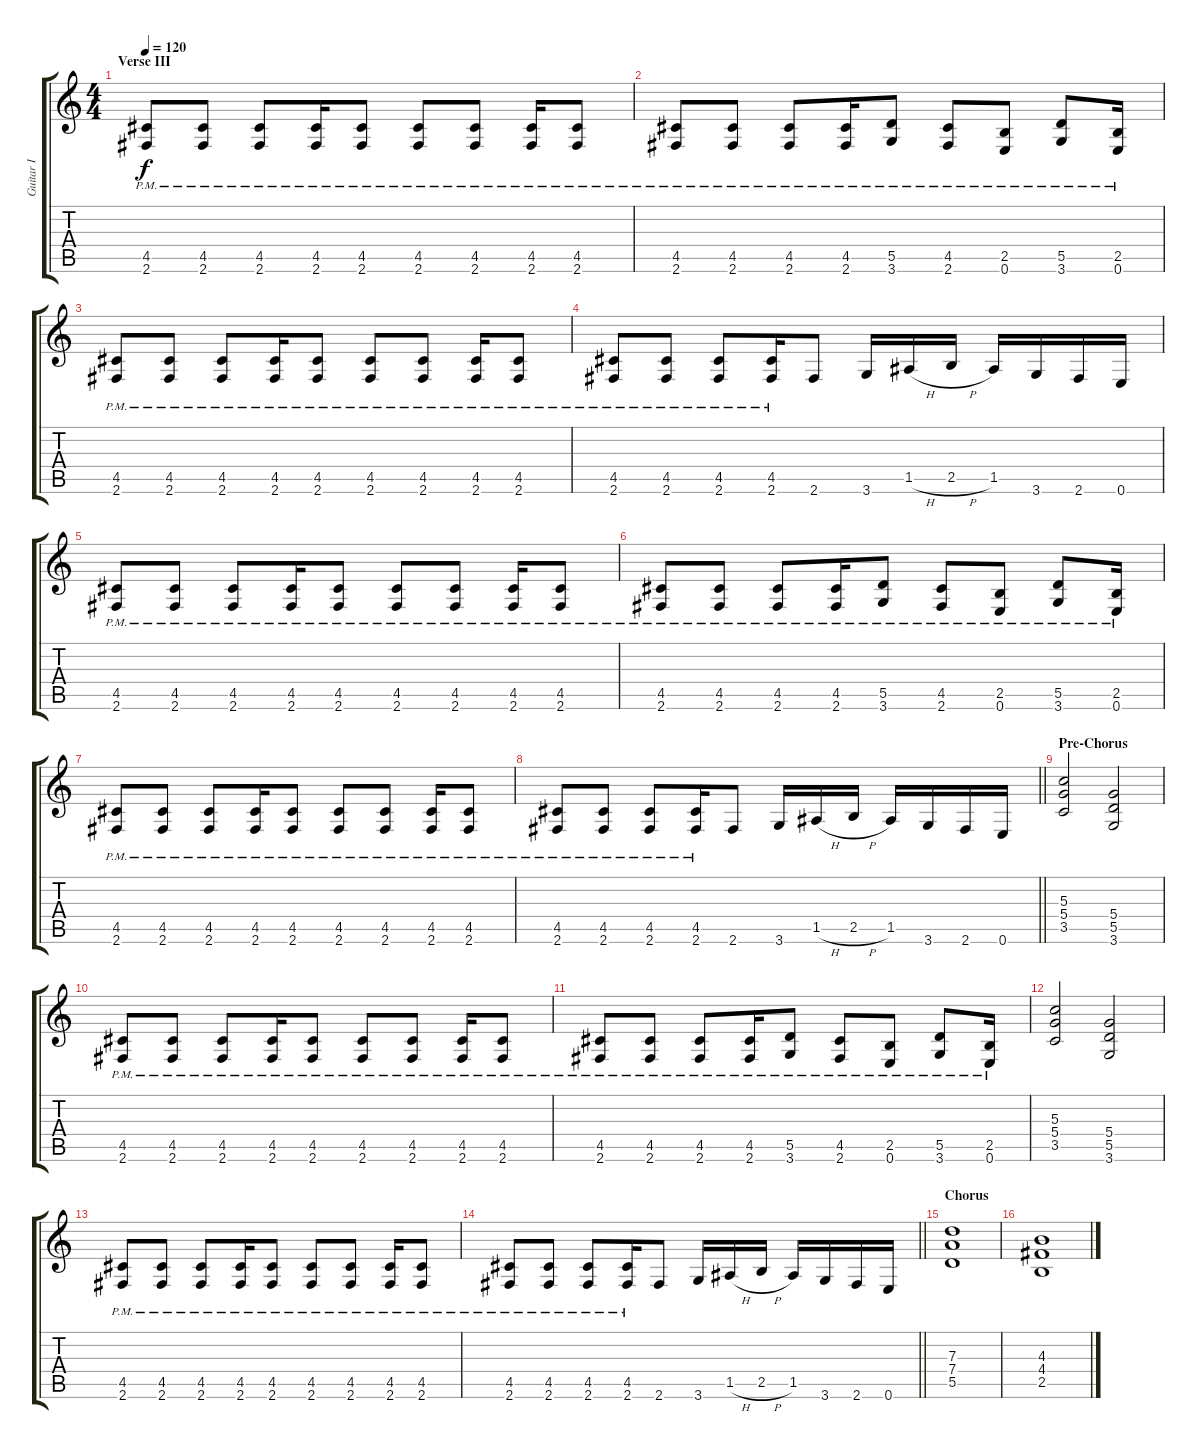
\track ("Guitar I" "Guitar I") {instrument overdrivenguitar}
\staff {score tabs}
\tuning (E4 B3 G3 D3 A2 E2) {hide}
\ts (4 4)
\section ("" "Verse III")
\tempo 120
\clef g2
\ks c
(4.5{pm} 2.6{pm}).8{dy f} (4.5{pm} 2.6{pm}).8 (4.5{pm} 2.6{pm}).8 (4.5{pm} 2.6{pm}).16 (4.5{pm} 2.6{pm}).8 (4.5{pm} 2.6{pm}).8 (4.5{pm} 2.6{pm}).8 (4.5{pm} 2.6{pm}).16 (4.5{pm} 2.6{pm}).8 |
(4.5{pm} 2.6{pm}).8 (4.5{pm} 2.6{pm}).8 (4.5{pm} 2.6{pm}).8 (4.5{pm} 2.6{pm}).16 (5.5{pm} 3.6{pm}).8 (4.5{pm} 2.6{pm}).8 (2.5{pm} 0.6{pm}).8 (5.5{pm} 3.6{pm}).8 (2.5{pm} 0.6{pm}).16 |
(4.5{pm} 2.6{pm}).8 (4.5{pm} 2.6{pm}).8 (4.5{pm} 2.6{pm}).8 (4.5{pm} 2.6{pm}).16 (4.5{pm} 2.6{pm}).8 (4.5{pm} 2.6{pm}).8 (4.5{pm} 2.6{pm}).8 (4.5{pm} 2.6{pm}).16 (4.5{pm} 2.6{pm}).8 |
(4.5{pm} 2.6{pm}).8 (4.5{pm} 2.6{pm}).8 (4.5{pm} 2.6{pm}).8 (4.5{pm} 2.6{pm}).16 2.6.8 3.6.16 1.5{h}.16 2.5{h}.16 1.5.16 3.6.16 2.6.16 0.6.16 |
(4.5{pm} 2.6{pm}).8 (4.5{pm} 2.6{pm}).8 (4.5{pm} 2.6{pm}).8 (4.5{pm} 2.6{pm}).16 (4.5{pm} 2.6{pm}).8 (4.5{pm} 2.6{pm}).8 (4.5{pm} 2.6{pm}).8 (4.5{pm} 2.6{pm}).16 (4.5{pm} 2.6{pm}).8 |
(4.5{pm} 2.6{pm}).8 (4.5{pm} 2.6{pm}).8 (4.5{pm} 2.6{pm}).8 (4.5{pm} 2.6{pm}).16 (5.5{pm} 3.6{pm}).8 (4.5{pm} 2.6{pm}).8 (2.5{pm} 0.6{pm}).8 (5.5{pm} 3.6{pm}).8 (2.5{pm} 0.6{pm}).16 |
(4.5{pm} 2.6{pm}).8 (4.5{pm} 2.6{pm}).8 (4.5{pm} 2.6{pm}).8 (4.5{pm} 2.6{pm}).16 (4.5{pm} 2.6{pm}).8 (4.5{pm} 2.6{pm}).8 (4.5{pm} 2.6{pm}).8 (4.5{pm} 2.6{pm}).16 (4.5{pm} 2.6{pm}).8 |
\barLineRight lightlight
(4.5{pm} 2.6{pm}).8 (4.5{pm} 2.6{pm}).8 (4.5{pm} 2.6{pm}).8 (4.5{pm} 2.6{pm}).16 2.6.8 3.6.16 1.5{h}.16 2.5{h}.16 1.5.16 3.6.16 2.6.16 0.6.16 |
\section ("" "Pre-Chorus")
(5.3 5.4 3.5).2 (5.4 5.5 3.6).2 |
(4.5{pm} 2.6{pm}).8 (4.5{pm} 2.6{pm}).8 (4.5{pm} 2.6{pm}).8 (4.5{pm} 2.6{pm}).16 (4.5{pm} 2.6{pm}).8 (4.5{pm} 2.6{pm}).8 (4.5{pm} 2.6{pm}).8 (4.5{pm} 2.6{pm}).16 (4.5{pm} 2.6{pm}).8 |
(4.5{pm} 2.6{pm}).8 (4.5{pm} 2.6{pm}).8 (4.5{pm} 2.6{pm}).8 (4.5{pm} 2.6{pm}).16 (5.5{pm} 3.6{pm}).8 (4.5{pm} 2.6{pm}).8 (2.5{pm} 0.6{pm}).8 (5.5{pm} 3.6{pm}).8 (2.5{pm} 0.6{pm}).16 |
(5.3 5.4 3.5).2 (5.4 5.5 3.6).2 |
(4.5{pm} 2.6{pm}).8 (4.5{pm} 2.6{pm}).8 (4.5{pm} 2.6{pm}).8 (4.5{pm} 2.6{pm}).16 (4.5{pm} 2.6{pm}).8 (4.5{pm} 2.6{pm}).8 (4.5{pm} 2.6{pm}).8 (4.5{pm} 2.6{pm}).16 (4.5{pm} 2.6{pm}).8 |
\barLineRight lightlight
(4.5{pm} 2.6{pm}).8 (4.5{pm} 2.6{pm}).8 (4.5{pm} 2.6{pm}).8 (4.5{pm} 2.6{pm}).16 2.6.8 3.6.16 1.5{h}.16 2.5{h}.16 1.5.16 3.6.16 2.6.16 0.6.16 |
\section ("" "Chorus")
(7.3 7.4 5.5).1 |
(4.3 4.4 2.5).1
